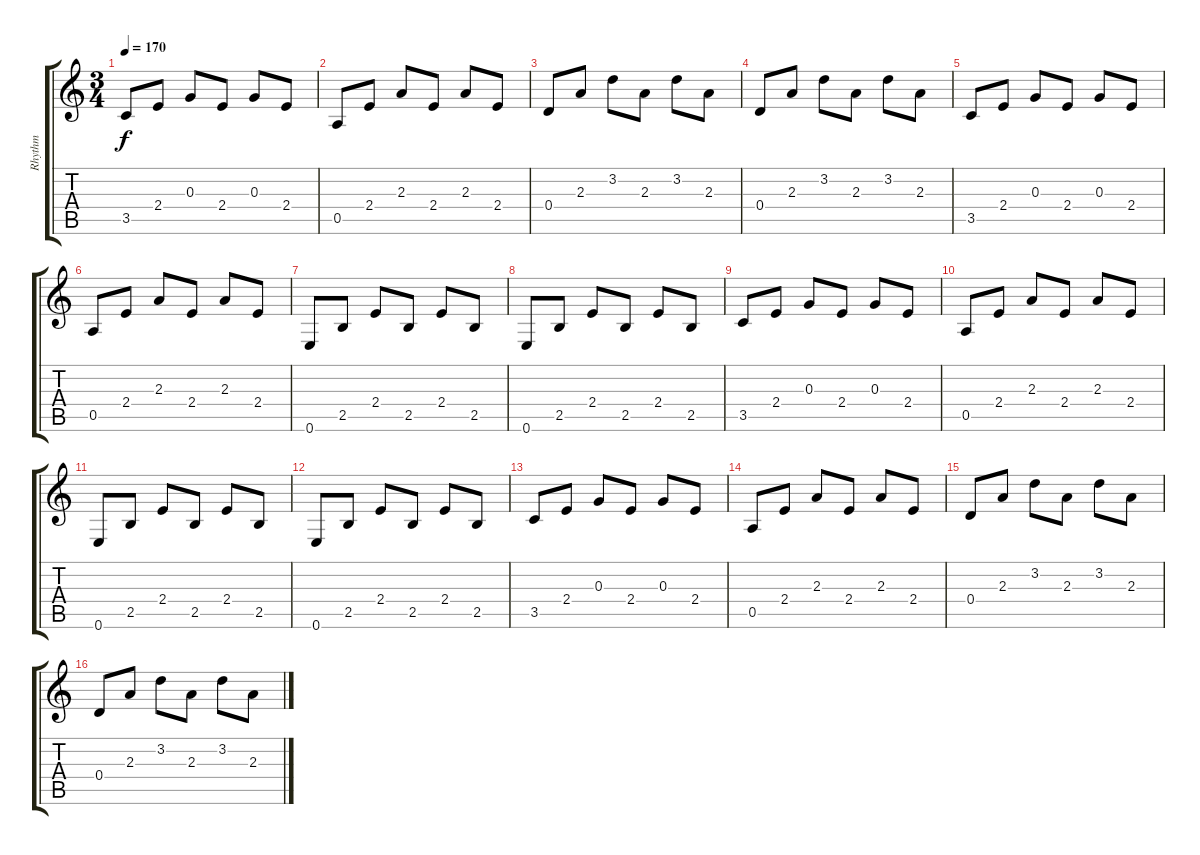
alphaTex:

\track ("Rhythm" "Rhythm") {instrument distortionguitar}
\staff {score tabs}
\tuning (E4 B3 G3 D3 A2 E2) {hide}
\ts (3 4)
\tempo 170
\clef g2
\ks c
3.5.8{dy f} 2.4.8 0.3.8 2.4.8 0.3.8 2.4.8 |
0.5.8 2.4.8 2.3.8 2.4.8 2.3.8 2.4.8 |
0.4.8 2.3.8 3.2.8 2.3.8 3.2.8 2.3.8 |
0.4.8 2.3.8 3.2.8 2.3.8 3.2.8 2.3.8 |
3.5.8 2.4.8 0.3.8 2.4.8 0.3.8 2.4.8 |
0.5.8 2.4.8 2.3.8 2.4.8 2.3.8 2.4.8 |
0.6.8 2.5.8 2.4.8 2.5.8 2.4.8 2.5.8 |
0.6.8 2.5.8 2.4.8 2.5.8 2.4.8 2.5.8 |
3.5.8 2.4.8 0.3.8 2.4.8 0.3.8 2.4.8 |
0.5.8 2.4.8 2.3.8 2.4.8 2.3.8 2.4.8 |
0.6.8 2.5.8 2.4.8 2.5.8 2.4.8 2.5.8 |
0.6.8 2.5.8 2.4.8 2.5.8 2.4.8 2.5.8 |
3.5.8 2.4.8 0.3.8 2.4.8 0.3.8 2.4.8 |
0.5.8 2.4.8 2.3.8 2.4.8 2.3.8 2.4.8 |
0.4.8 2.3.8 3.2.8 2.3.8 3.2.8 2.3.8 |
0.4.8 2.3.8 3.2.8 2.3.8 3.2.8 2.3.8
